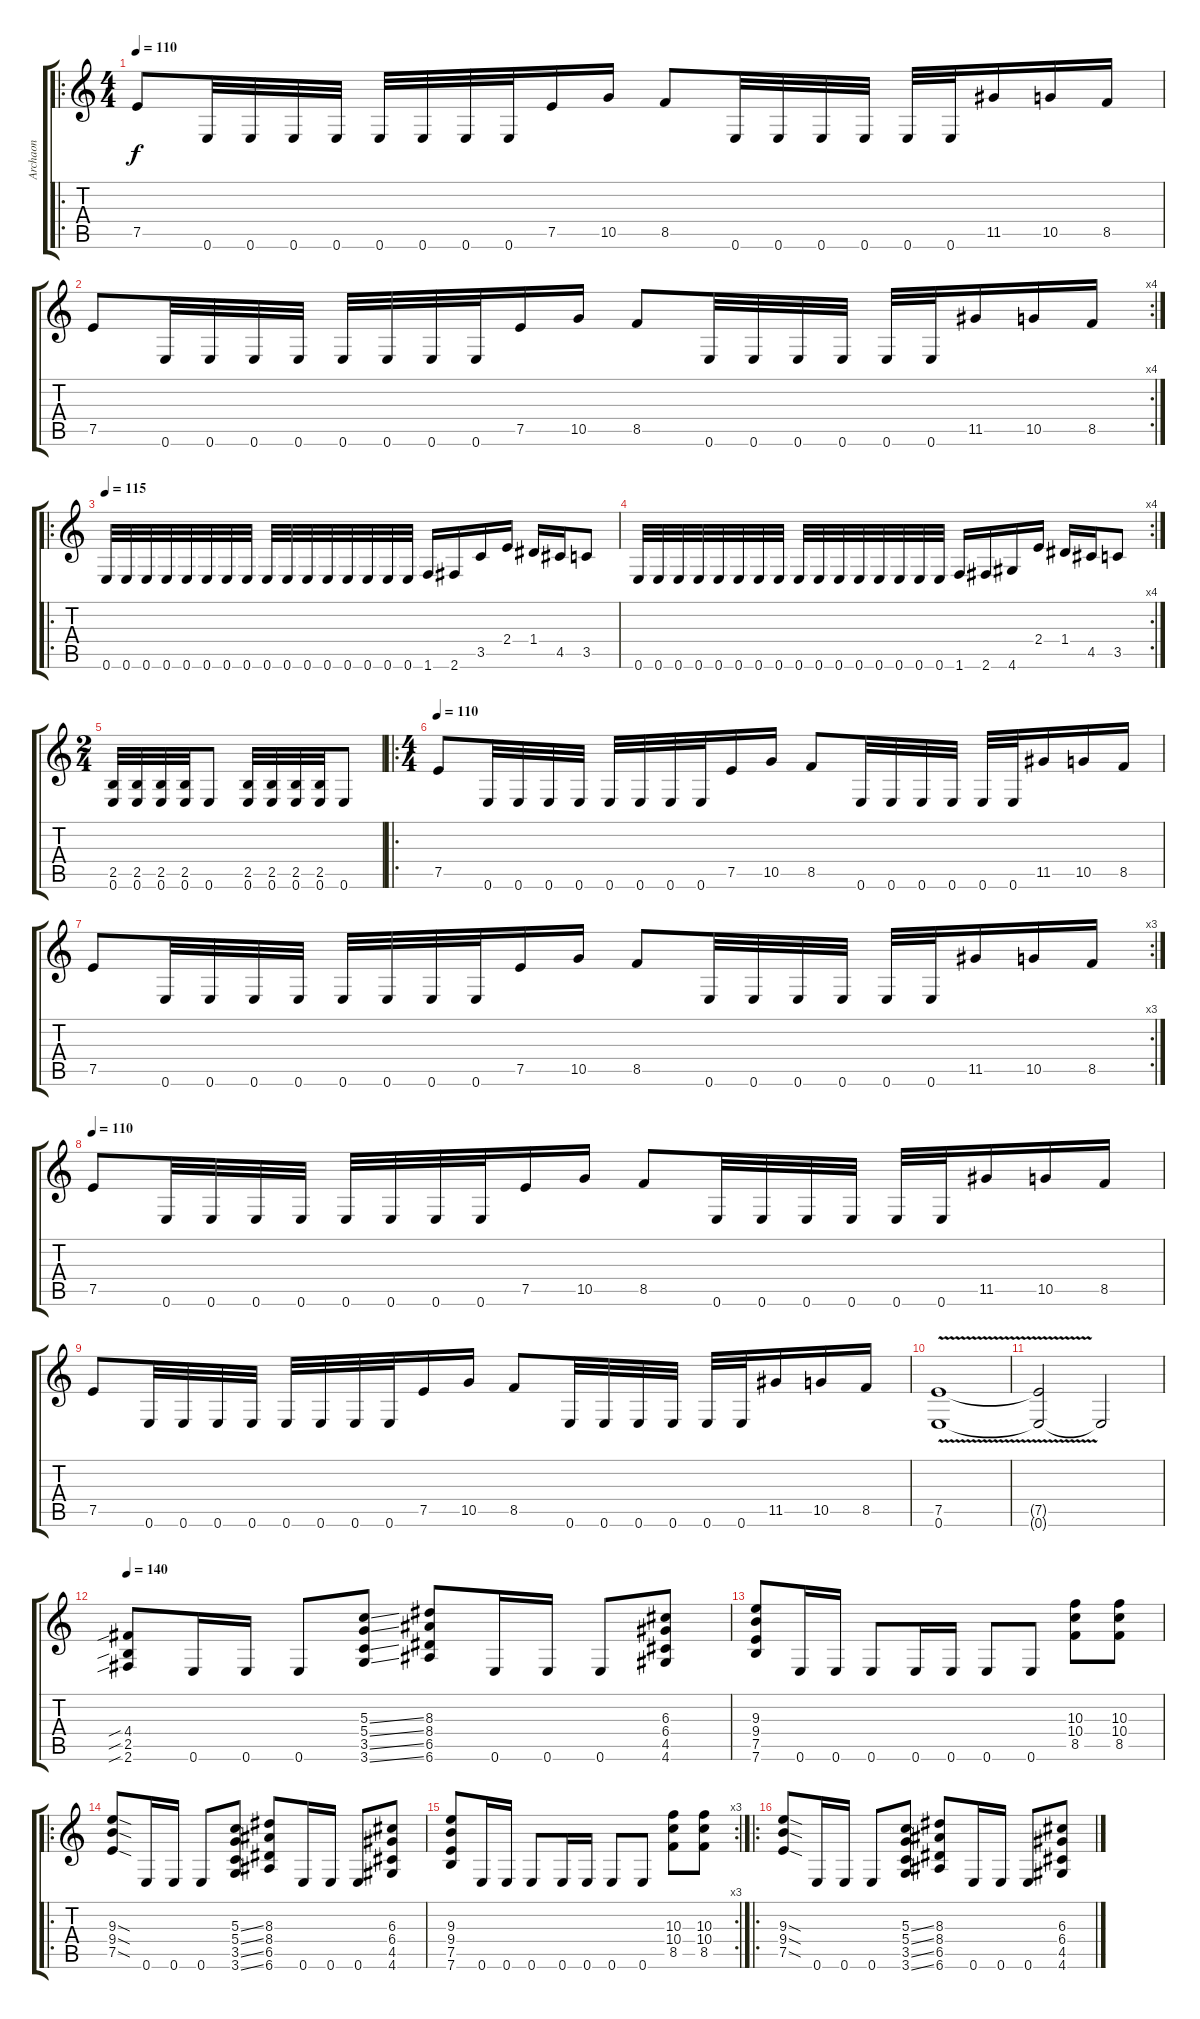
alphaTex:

\track ("Archaon" "Archaon") {instrument distortionguitar}
\staff {score tabs}
\tuning (E4 B3 G3 D3 A2 E2) {hide}
\ro
\ts (4 4)
\tempo 110
\clef g2
\ks c
7.5.8{dy f} 0.6.32 0.6.32 0.6.32 0.6.32 0.6.32 0.6.32 0.6.32 0.6.32 7.5.16 10.5.16 8.5.8 0.6.32 0.6.32 0.6.32 0.6.32 0.6.32 0.6.32 11.5.16 10.5.16 8.5.16 |
\rc 4
7.5.8 0.6.32 0.6.32 0.6.32 0.6.32 0.6.32 0.6.32 0.6.32 0.6.32 7.5.16 10.5.16 8.5.8 0.6.32 0.6.32 0.6.32 0.6.32 0.6.32 0.6.32 11.5.16 10.5.16 8.5.16 |
\ro
\tempo 110
\tempo 115
0.6.32 0.6.32 0.6.32 0.6.32 0.6.32 0.6.32 0.6.32 0.6.32 0.6.32 0.6.32 0.6.32 0.6.32 0.6.32 0.6.32 0.6.32 0.6.32 1.6.16 2.6.16 3.5.16 2.4.16 1.4.16 4.5.16 3.5.8 |
\rc 4
0.6.32 0.6.32 0.6.32 0.6.32 0.6.32 0.6.32 0.6.32 0.6.32 0.6.32 0.6.32 0.6.32 0.6.32 0.6.32 0.6.32 0.6.32 0.6.32 1.6.16 2.6.16 4.6.16 2.4.16 1.4.16 4.5.16 3.5.8 |
\ts (2 4)
(2.5 0.6).32 (2.5 0.6).32 (2.5 0.6).32 (2.5 0.6).32 0.6.8 (2.5 0.6).32 (2.5 0.6).32 (2.5 0.6).32 (2.5 0.6).32 0.6.8 |
\ro
\ts (4 4)
\tempo 110
7.5.8 0.6.32 0.6.32 0.6.32 0.6.32 0.6.32 0.6.32 0.6.32 0.6.32 7.5.16 10.5.16 8.5.8 0.6.32 0.6.32 0.6.32 0.6.32 0.6.32 0.6.32 11.5.16 10.5.16 8.5.16 |
\rc 3
7.5.8 0.6.32 0.6.32 0.6.32 0.6.32 0.6.32 0.6.32 0.6.32 0.6.32 7.5.16 10.5.16 8.5.8 0.6.32 0.6.32 0.6.32 0.6.32 0.6.32 0.6.32 11.5.16 10.5.16 8.5.16 |
\tempo 110
7.5.8 0.6.32 0.6.32 0.6.32 0.6.32 0.6.32 0.6.32 0.6.32 0.6.32 7.5.16 10.5.16 8.5.8 0.6.32 0.6.32 0.6.32 0.6.32 0.6.32 0.6.32 11.5.16 10.5.16 8.5.16 |
7.5.8 0.6.32 0.6.32 0.6.32 0.6.32 0.6.32 0.6.32 0.6.32 0.6.32 7.5.16 10.5.16 8.5.8 0.6.32 0.6.32 0.6.32 0.6.32 0.6.32 0.6.32 11.5.16 10.5.16 8.5.16 |
(7.5{v} 0.6).1 |
(7.5{t} 0.6{t}).2 0.6{t}.2 |
\tempo 140
(4.4{sib} 2.5{sib} 2.6{sib}).8 0.6.16 0.6.16 0.6.8 (5.3{ss} 5.4{ss} 3.5{ss} 3.6{ss}).8 (8.3 8.4 6.5 6.6).8 0.6.16 0.6.16 0.6.8 (6.3 6.4 4.5 4.6).8 |
(9.3 9.4 7.5 7.6).8 0.6.16 0.6.16 0.6.8 0.6.16 0.6.16 0.6.8 0.6.8 (10.3 10.4 8.5).8 (10.3 10.4 8.5).8 |
\ro
(9.3{sod} 9.4{sod} 7.5{sod}).8 0.6.16 0.6.16 0.6.8 (5.3{ss} 5.4{ss} 3.5{ss} 3.6{ss}).8 (8.3 8.4 6.5 6.6).8 0.6.16 0.6.16 0.6.8 (6.3 6.4 4.5 4.6).8 |
\rc 3
(9.3 9.4 7.5 7.6).8 0.6.16 0.6.16 0.6.8 0.6.16 0.6.16 0.6.8 0.6.8 (10.3 10.4 8.5).8 (10.3 10.4 8.5).8 |
\ro
(9.3{sod} 9.4{sod} 7.5{sod}).8 0.6.16 0.6.16 0.6.8 (5.3{ss} 5.4{ss} 3.5{ss} 3.6{ss}).8 (8.3 8.4 6.5 6.6).8 0.6.16 0.6.16 0.6.8 (6.3 6.4 4.5 4.6).8
